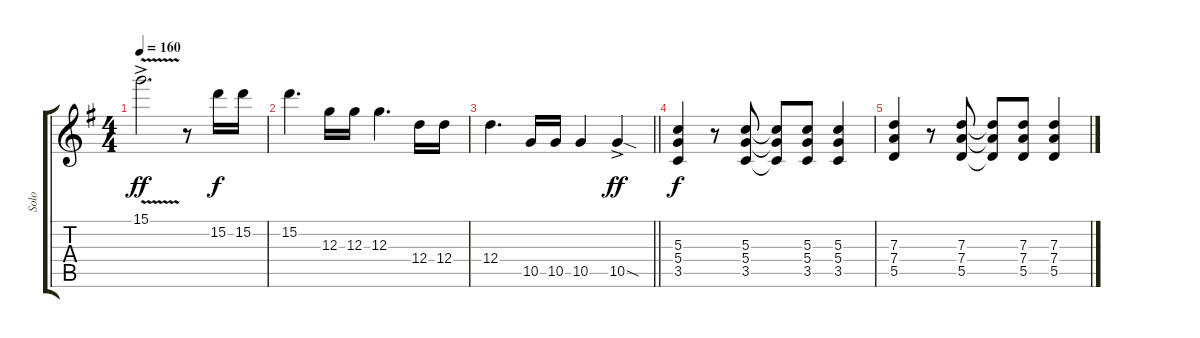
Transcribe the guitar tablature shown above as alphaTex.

\track ("Solo" "Solo") {instrument overdrivenguitar}
\staff {score tabs}
\tuning (E4 B3 G3 D3 A2 E2) {hide}
\ts (4 4)
\tempo 160
\clef g2
\ks g
15.1{v ac}.2{d dy ff} r.8 15.2.16{dy f} 15.2.16 |
15.2.4{d} 12.3.16 12.3.16 12.3.4{d} 12.4.16 12.4.16 |
\barLineRight lightlight
12.4.4{d} 10.5.16 10.5.16 10.5.4 10.5{sod ac}.4{dy ff} |
(5.3 5.4 3.5).4{dy f} r.8 (5.3 5.4 3.5).8 (5.3{t} 5.4{t} 3.5{t}).8 (5.3 5.4 3.5).8 (5.3 5.4 3.5).4 |
(7.3 7.4 5.5).4 r.8 (7.3 7.4 5.5).8 (7.3{t} 7.4{t} 5.5{t}).8 (7.3 7.4 5.5).8 (7.3 7.4 5.5).4
